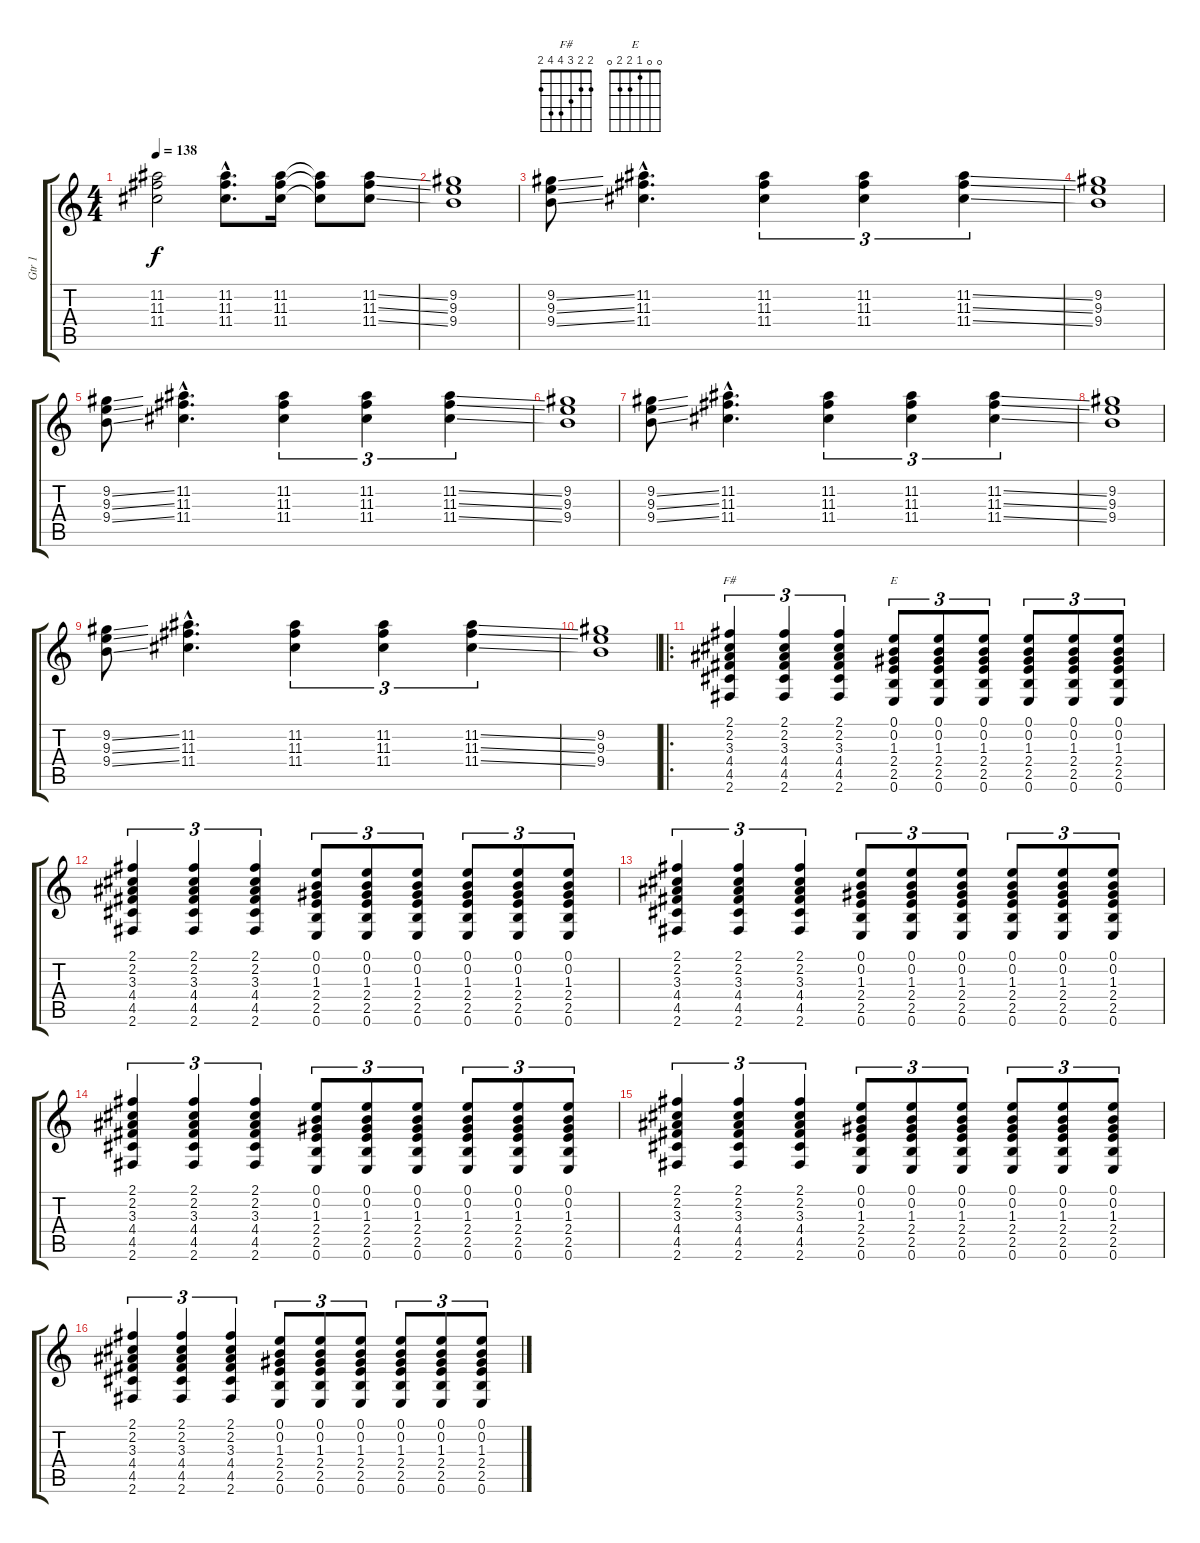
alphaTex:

\track ("Gtr 1" "Gtr 1") {instrument distortionguitar}
\staff {score tabs}
\tuning (E4 B3 G3 D3 A2 E2) {hide}
\chord ("F#" 2 2 3 4 4 2)
\chord ("E" 0 0 1 2 2 0)
\ts (4 4)
\tempo 138
\clef g2
\ks c
(11.2 11.3 11.4).2{dy f} (11.2{hac} 11.3{hac} 11.4{hac}).8{d} (11.2 11.3 11.4).16 (11.2{t} 11.3{t} 11.4{t}).8 (11.2{ss} 11.3{ss} 11.4{ss}).8 |
(9.2 9.3 9.4).1 |
(9.2{ss} 9.3{ss} 9.4{ss}).8 (11.2{hac} 11.3{hac} 11.4{hac}).4{d} (11.2 11.3 11.4).4{tu (3 2)} (11.2 11.3 11.4).4{tu (3 2)} (11.2{ss} 11.3{ss} 11.4{ss}).4{tu (3 2)} |
(9.2 9.3 9.4).1 |
(9.2{ss} 9.3{ss} 9.4{ss}).8 (11.2{hac} 11.3{hac} 11.4{hac}).4{d} (11.2 11.3 11.4).4{tu (3 2)} (11.2 11.3 11.4).4{tu (3 2)} (11.2{ss} 11.3{ss} 11.4{ss}).4{tu (3 2)} |
(9.2 9.3 9.4).1 |
(9.2{ss} 9.3{ss} 9.4{ss}).8 (11.2{hac} 11.3{hac} 11.4{hac}).4{d} (11.2 11.3 11.4).4{tu (3 2)} (11.2 11.3 11.4).4{tu (3 2)} (11.2{ss} 11.3{ss} 11.4{ss}).4{tu (3 2)} |
(9.2 9.3 9.4).1 |
(9.2{ss} 9.3{ss} 9.4{ss}).8 (11.2{hac} 11.3{hac} 11.4{hac}).4{d} (11.2 11.3 11.4).4{tu (3 2)} (11.2 11.3 11.4).4{tu (3 2)} (11.2{ss} 11.3{ss} 11.4{ss}).4{tu (3 2)} |
(9.2 9.3 9.4).1 |
\ro
(2.1 2.2 3.3 4.4 4.5 2.6).4{tu (3 2) ch "F#"} (2.1 2.2 3.3 4.4 4.5 2.6).4{tu (3 2)} (2.1 2.2 3.3 4.4 4.5 2.6).4{tu (3 2)} (0.1 0.2 1.3 2.4 2.5 0.6).8{tu (3 2) ch "E"} (0.1 0.2 1.3 2.4 2.5 0.6).8{tu (3 2)} (0.1 0.2 1.3 2.4 2.5 0.6).8{tu (3 2)} (0.1 0.2 1.3 2.4 2.5 0.6).8{tu (3 2)} (0.1 0.2 1.3 2.4 2.5 0.6).8{tu (3 2)} (0.1 0.2 1.3 2.4 2.5 0.6).8{tu (3 2)} |
(2.1 2.2 3.3 4.4 4.5 2.6).4{tu (3 2)} (2.1 2.2 3.3 4.4 4.5 2.6).4{tu (3 2)} (2.1 2.2 3.3 4.4 4.5 2.6).4{tu (3 2)} (0.1 0.2 1.3 2.4 2.5 0.6).8{tu (3 2)} (0.1 0.2 1.3 2.4 2.5 0.6).8{tu (3 2)} (0.1 0.2 1.3 2.4 2.5 0.6).8{tu (3 2)} (0.1 0.2 1.3 2.4 2.5 0.6).8{tu (3 2)} (0.1 0.2 1.3 2.4 2.5 0.6).8{tu (3 2)} (0.1 0.2 1.3 2.4 2.5 0.6).8{tu (3 2)} |
(2.1 2.2 3.3 4.4 4.5 2.6).4{tu (3 2)} (2.1 2.2 3.3 4.4 4.5 2.6).4{tu (3 2)} (2.1 2.2 3.3 4.4 4.5 2.6).4{tu (3 2)} (0.1 0.2 1.3 2.4 2.5 0.6).8{tu (3 2)} (0.1 0.2 1.3 2.4 2.5 0.6).8{tu (3 2)} (0.1 0.2 1.3 2.4 2.5 0.6).8{tu (3 2)} (0.1 0.2 1.3 2.4 2.5 0.6).8{tu (3 2)} (0.1 0.2 1.3 2.4 2.5 0.6).8{tu (3 2)} (0.1 0.2 1.3 2.4 2.5 0.6).8{tu (3 2)} |
(2.1 2.2 3.3 4.4 4.5 2.6).4{tu (3 2)} (2.1 2.2 3.3 4.4 4.5 2.6).4{tu (3 2)} (2.1 2.2 3.3 4.4 4.5 2.6).4{tu (3 2)} (0.1 0.2 1.3 2.4 2.5 0.6).8{tu (3 2)} (0.1 0.2 1.3 2.4 2.5 0.6).8{tu (3 2)} (0.1 0.2 1.3 2.4 2.5 0.6).8{tu (3 2)} (0.1 0.2 1.3 2.4 2.5 0.6).8{tu (3 2)} (0.1 0.2 1.3 2.4 2.5 0.6).8{tu (3 2)} (0.1 0.2 1.3 2.4 2.5 0.6).8{tu (3 2)} |
(2.1 2.2 3.3 4.4 4.5 2.6).4{tu (3 2)} (2.1 2.2 3.3 4.4 4.5 2.6).4{tu (3 2)} (2.1 2.2 3.3 4.4 4.5 2.6).4{tu (3 2)} (0.1 0.2 1.3 2.4 2.5 0.6).8{tu (3 2)} (0.1 0.2 1.3 2.4 2.5 0.6).8{tu (3 2)} (0.1 0.2 1.3 2.4 2.5 0.6).8{tu (3 2)} (0.1 0.2 1.3 2.4 2.5 0.6).8{tu (3 2)} (0.1 0.2 1.3 2.4 2.5 0.6).8{tu (3 2)} (0.1 0.2 1.3 2.4 2.5 0.6).8{tu (3 2)} |
(2.1 2.2 3.3 4.4 4.5 2.6).4{tu (3 2)} (2.1 2.2 3.3 4.4 4.5 2.6).4{tu (3 2)} (2.1 2.2 3.3 4.4 4.5 2.6).4{tu (3 2)} (0.1 0.2 1.3 2.4 2.5 0.6).8{tu (3 2)} (0.1 0.2 1.3 2.4 2.5 0.6).8{tu (3 2)} (0.1 0.2 1.3 2.4 2.5 0.6).8{tu (3 2)} (0.1 0.2 1.3 2.4 2.5 0.6).8{tu (3 2)} (0.1 0.2 1.3 2.4 2.5 0.6).8{tu (3 2)} (0.1 0.2 1.3 2.4 2.5 0.6).8{tu (3 2)}
